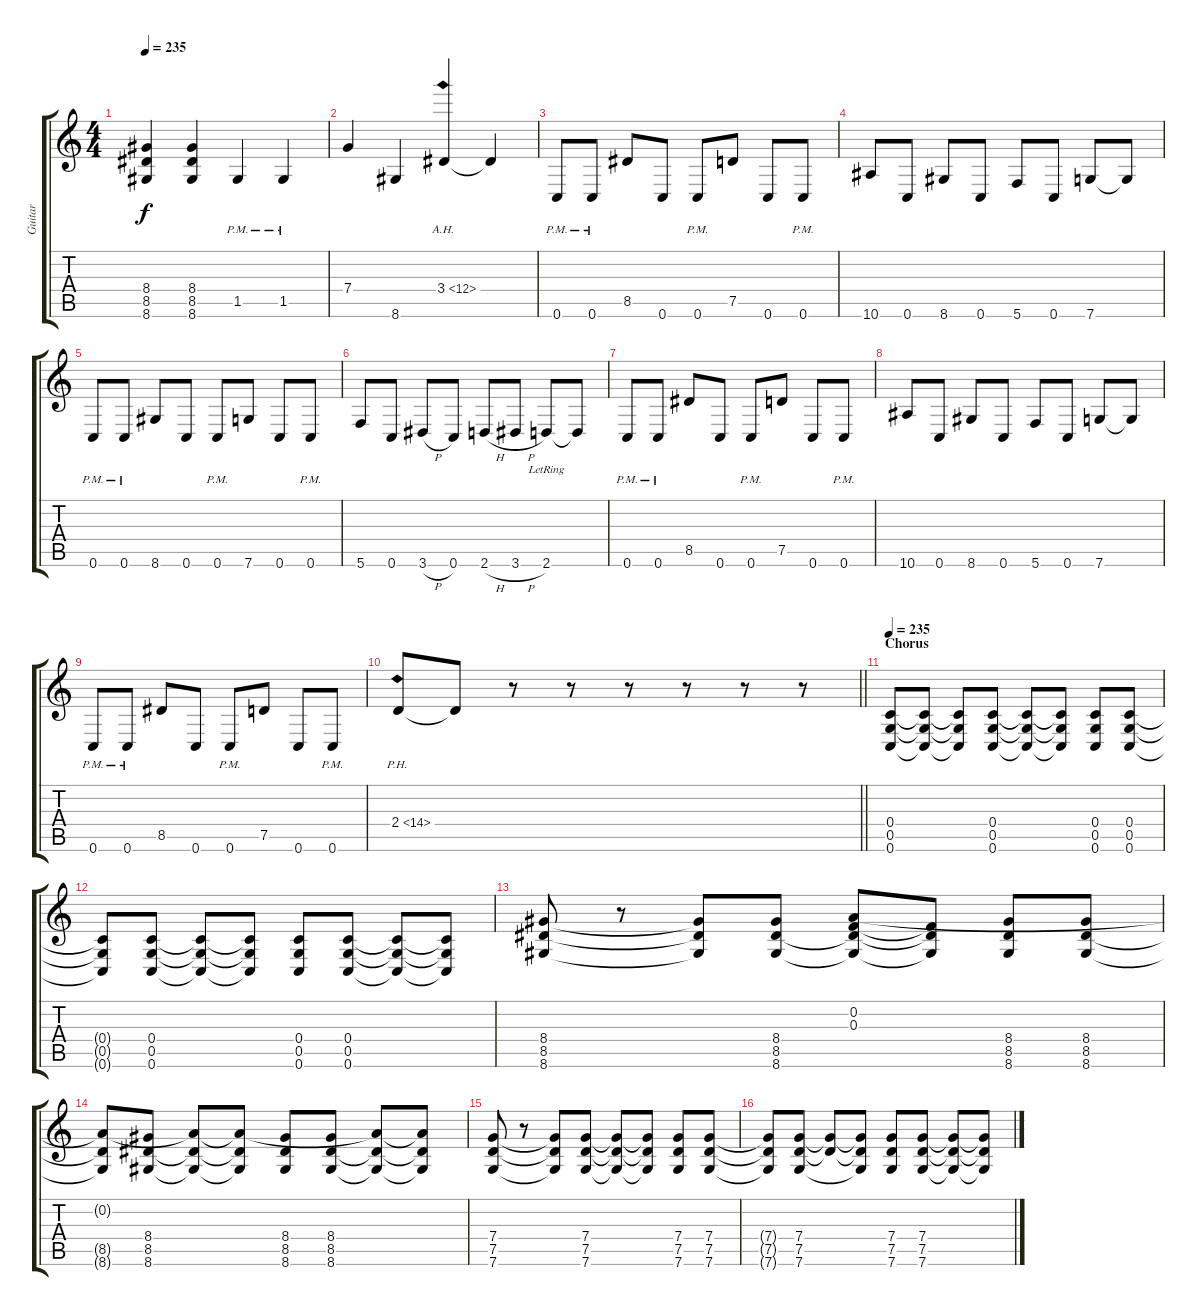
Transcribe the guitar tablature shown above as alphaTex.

\track ("Guitar" "Guitar") {instrument distortionguitar}
\staff {score tabs}
\tuning (D4 A3 F3 C3 G2 C2) {hide}
\ts (4 4)
\tempo 235
\clef g2
\ks c
(8.4 8.5 8.6).4{dy f} (8.4 8.5 8.6).4 1.5{pm}.4 1.5{pm}.4 |
7.4.4 8.6.4 3.4{ah 9}.4 3.4{t}.4 |
0.6{pm}.8 0.6{pm}.8 8.5.8 0.6.8 0.6{pm}.8 7.5.8 0.6.8 0.6{pm}.8 |
10.6.8 0.6.8 8.6.8 0.6.8 5.6.8 0.6.8 7.6.8 7.6{t}.8 |
0.6{pm}.8 0.6{pm}.8 8.6.8 0.6.8 0.6{pm}.8 7.6.8 0.6.8 0.6{pm}.8 |
5.6.8 0.6.8 3.6{h}.8 0.6.8 2.6{h}.8 3.6{h}.8 2.6{lr}.8 2.6{t}.8 |
0.6{pm}.8 0.6{pm}.8 8.5.8 0.6.8 0.6{pm}.8 7.5.8 0.6.8 0.6{pm}.8 |
10.6.8 0.6.8 8.6.8 0.6.8 5.6.8 0.6.8 7.6.8 7.6{t}.8 |
0.6{pm}.8 0.6{pm}.8 8.5.8 0.6.8 0.6{pm}.8 7.5.8 0.6.8 0.6{pm}.8 |
\barLineRight lightlight
2.4{ph 12}.8 2.4{t}.8 r.8 r.8 r.8 r.8 r.8 r.8 |
\section ("" "Chorus")
\tempo 235
(0.4 0.5 0.6).8 (0.4{t} 0.5{t} 0.6{t}).8 (0.4{t} 0.5{t} 0.6{t}).8 (0.4 0.5 0.6).8 (0.4{t} 0.5{t} 0.6{t}).8 (0.4{t} 0.5{t} 0.6{t}).8 (0.4 0.5 0.6).8 (0.4 0.5 0.6).8 |
(0.4{t} 0.5{t} 0.6{t}).8 (0.4 0.5 0.6).8 (0.4{t} 0.5{t} 0.6{t}).8 (0.4{t} 0.5{t} 0.6{t}).8 (0.4 0.5 0.6).8 (0.4 0.5 0.6).8 (0.4{t} 0.5{t} 0.6{t}).8 (0.4{t} 0.5{t} 0.6{t}).8 |
(8.4 8.5 8.6).8 r.8 (8.4{t} 8.5{t} 8.6{t}).8 (8.4 8.5 8.6).8 (0.2 0.3 8.5{t} 8.6{t}).8 (0.3{t} 8.5{t} 8.6{t}).8 (8.4 8.5 8.6).8 (8.4 8.5 8.6).8 |
(0.2{t} 8.5{t} 8.6{t}).8 (8.4 8.5 8.6).8 (0.2{t} 8.5{t} 8.6{t}).8 (0.2{t} 8.5{t} 8.6{t}).8 (8.4 8.5 8.6).8 (8.4 8.5 8.6).8 (0.2{t} 8.5{t} 8.6{t}).8 (0.2{t} 8.5{t} 8.6{t}).8 |
(7.4 7.5 7.6).8 r.8 (7.4{t} 7.5{t} 7.6{t}).8 (7.4 7.5 7.6).8 (7.4{t} 7.5{t} 7.6{t}).8 (7.4{t} 7.5{t} 7.6{t}).8 (7.4 7.5 7.6).8 (7.4 7.5 7.6).8 |
(7.4{t} 7.5{t} 7.6{t}).8 (7.4 7.5 7.6).8 (7.4{t} 7.5{t}).8 (7.4{t} 7.5{t} 7.6{t}).8 (7.4 7.5 7.6).8 (7.4 7.5 7.6).8 (7.4{t} 7.5{t} 7.6{t}).8 (7.4{t} 7.5{t} 7.6{t}).8
